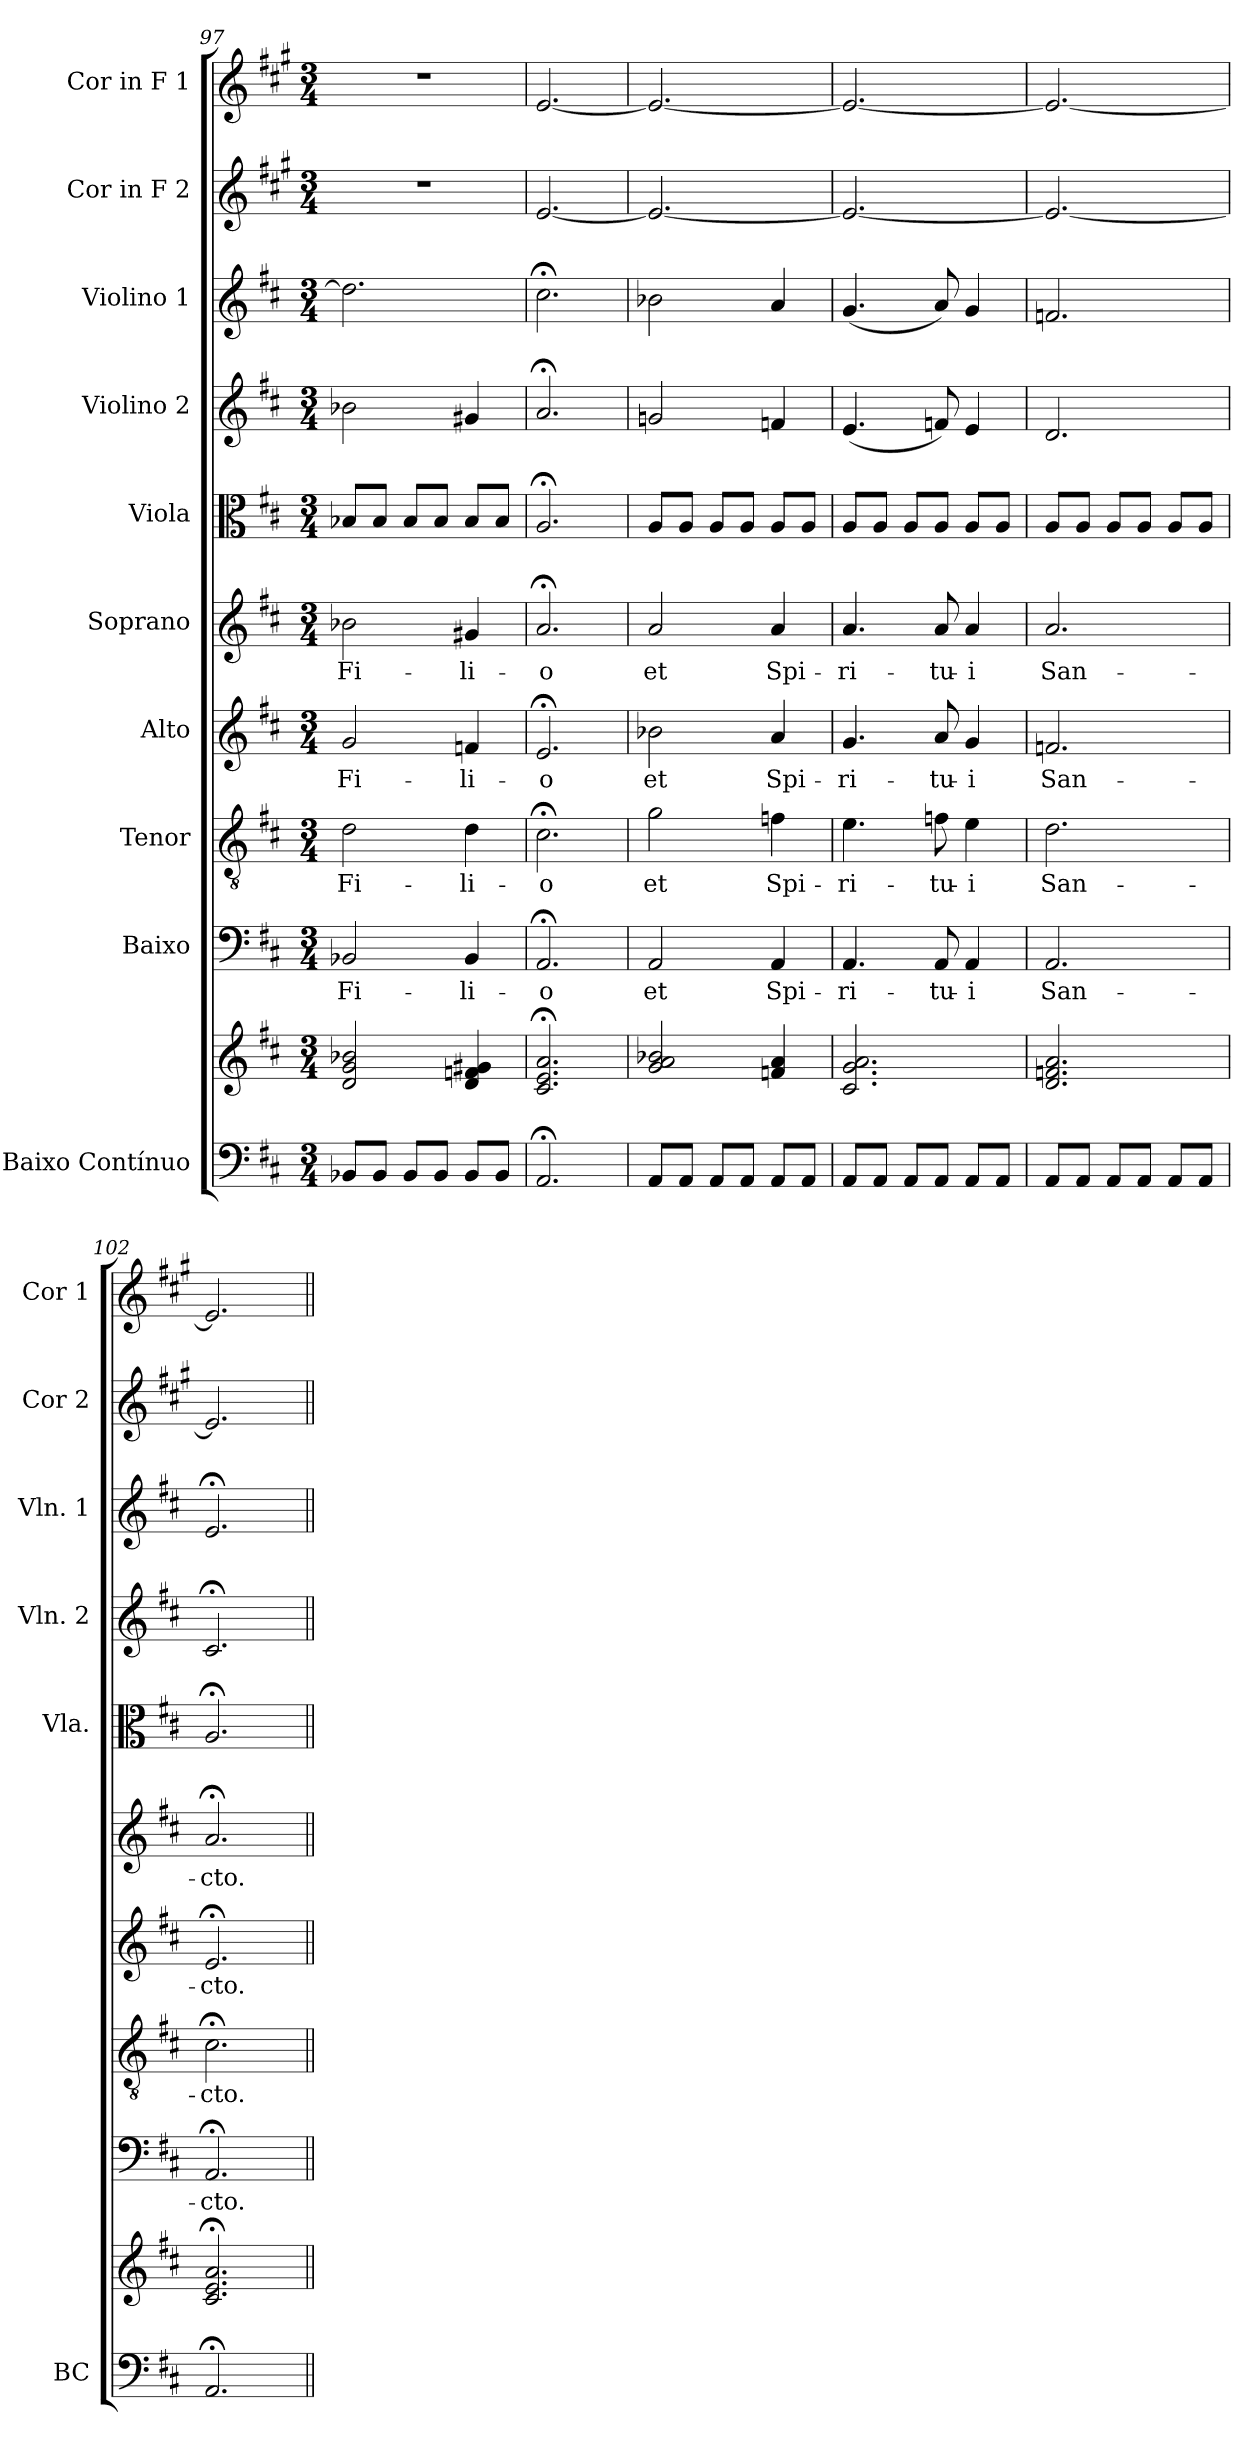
**kern	**kern	**kern	**text	**kern	**text	**kern	**text	**kern	**text	**kern	**kern	**kern	**kern	**kern
*part10	*part10	*part9	*part9	*part8	*part8	*part7	*part7	*part6	*part6	*part5	*part4	*part3	*part2	*part1
*staff11	*staff10	*staff9	*staff9	*staff8	*staff8	*staff7	*staff7	*staff6	*staff6	*staff5	*staff4	*staff3	*staff2	*staff1
*I"Baixo Contínuo	*	*I"Baixo	*	*I"Tenor	*	*I"Alto	*	*I"Soprano	*	*I"Viola	*I"Violino 2	*I"Violino 1	*I"Cor in F 2	*I"Cor in F 1
*I'BC	*	*	*	*	*	*	*	*	*	*I'Vla.	*I'Vln. 2	*I'Vln. 1	*I'Cor 2	*I'Cor 1
*clefF4	*clefG2	*clefF4	*	*clefGv2	*	*clefG2	*	*clefG2	*	*clefC3	*clefG2	*clefG2	*clefG2	*clefG2
*	*	*	*	*	*	*	*	*	*	*	*	*	*ITrd4c7	*ITrd4c7
*k[f#c#]	*k[f#c#]	*k[f#c#]	*	*k[f#c#]	*	*k[f#c#]	*	*k[f#c#]	*	*k[f#c#]	*k[f#c#]	*k[f#c#]	*k[f#c#]	*k[f#c#]
*D:	*D:	*D:	*	*D:	*	*D:	*	*D:	*	*D:	*D:	*D:	*D:	*D:
*M3/4	*M3/4	*M3/4	*	*M3/4	*	*M3/4	*	*M3/4	*	*M3/4	*M3/4	*M3/4	*M3/4	*M3/4
=97	=97	=97	=97	=97	=97	=97	=97	=97	=97	=97	=97	=97	=97	=97
8BB-X/L	2d/ 2g/ 2b-X/	2BB-X/	Fi-	2d\	Fi-	2g/	Fi-	2b-X\	Fi-	8B-X/L	2b-X\	2.dd\]	2.r	2.r
8BB-/J	.	.	.	.	.	.	.	.	.	8B-/J	.	.	.	.
8BB-/L	.	.	.	.	.	.	.	.	.	8B-/L	.	.	.	.
8BB-/J	.	.	.	.	.	.	.	.	.	8B-/J	.	.	.	.
8BB-/L	4d/ 4fn/ 4g#X/	4BB-/	-li-	4d\	-li-	4fn/	-li-	4g#X/	-li-	8B-/L	4g#X/	.	.	.
8BB-/J	.	.	.	.	.	.	.	.	.	8B-/J	.	.	.	.
=98	=98	=98	=98	=98	=98	=98	=98	=98	=98	=98	=98	=98	=98	=98
2.AA;/	2.c#/; 2.e/; 2.a/;	2.AA;/	-o	2.c#;<\	-o	2.e;/	-o	2.a;/	-o	2.A;/	2.a;/	2.cc#;<\	[2.A/	[2.A/
=99	=99	=99	=99	=99	=99	=99	=99	=99	=99	=99	=99	=99	=99	=99
8AA/L	2g/ 2a/ 2b-X/	2AA/	et	2g\	et	2b-X\	et	2a/	et	8A/L	2gn/	2b-X\	2.A/_	2.A/_
8AA/J	.	.	.	.	.	.	.	.	.	8A/J	.	.	.	.
8AA/L	.	.	.	.	.	.	.	.	.	8A/L	.	.	.	.
8AA/J	.	.	.	.	.	.	.	.	.	8A/J	.	.	.	.
8AA/L	4fn/ 4a/	4AA/	Spi-	4fn\	Spi-	4a/	Spi-	4a/	Spi-	8A/L	4fn/	4a/	.	.
8AA/J	.	.	.	.	.	.	.	.	.	8A/J	.	.	.	.
=100	=100	=100	=100	=100	=100	=100	=100	=100	=100	=100	=100	=100	=100	=100
8AA/L	2.c#/ 2.g/ 2.a/	4.AA/	-ri-	4.e\	-ri-	4.g/	-ri-	4.a/	-ri-	8A/L	(4.e/	(4.g/	2.A/_	2.A/_
8AA/J	.	.	.	.	.	.	.	.	.	8A/J	.	.	.	.
8AA/L	.	.	.	.	.	.	.	.	.	8A/L	.	.	.	.
8AA/J	.	8AA/	-tu-	8fn\	-tu-	8a/	-tu-	8a/	-tu-	8A/J	8fn/)	8a/)	.	.
8AA/L	.	4AA/	-i	4e\	-i	4g/	-i	4a/	-i	8A/L	4e/	4g/	.	.
8AA/J	.	.	.	.	.	.	.	.	.	8A/J	.	.	.	.
=101	=101	=101	=101	=101	=101	=101	=101	=101	=101	=101	=101	=101	=101	=101
8AA/L	2.d/ 2.fn/ 2.a/	2.AA/	San-	2.d\	San-	2.fn/	San-	2.a/	San-	8A/L	2.d/	2.fn/	2.A/_	2.A/_
8AA/J	.	.	.	.	.	.	.	.	.	8A/J	.	.	.	.
8AA/L	.	.	.	.	.	.	.	.	.	8A/L	.	.	.	.
8AA/J	.	.	.	.	.	.	.	.	.	8A/J	.	.	.	.
8AA/L	.	.	.	.	.	.	.	.	.	8A/L	.	.	.	.
8AA/J	.	.	.	.	.	.	.	.	.	8A/J	.	.	.	.
=102	=102	=102	=102	=102	=102	=102	=102	=102	=102	=102	=102	=102	=102	=102
2.AA;/	2.c#/; 2.e/; 2.a/;	2.AA;/	-cto.	2.c#;<\	-cto.	2.e;/	-cto.	2.a;/	-cto.	2.A;/	2.c#;/	2.e;/	2.A/]	2.A/]
=||	=||	=||	=||	=||	=||	=||	=||	=||	=||	=||	=||	=||	=||	=||
*-	*-	*-	*-	*-	*-	*-	*-	*-	*-	*-	*-	*-	*-	*-
